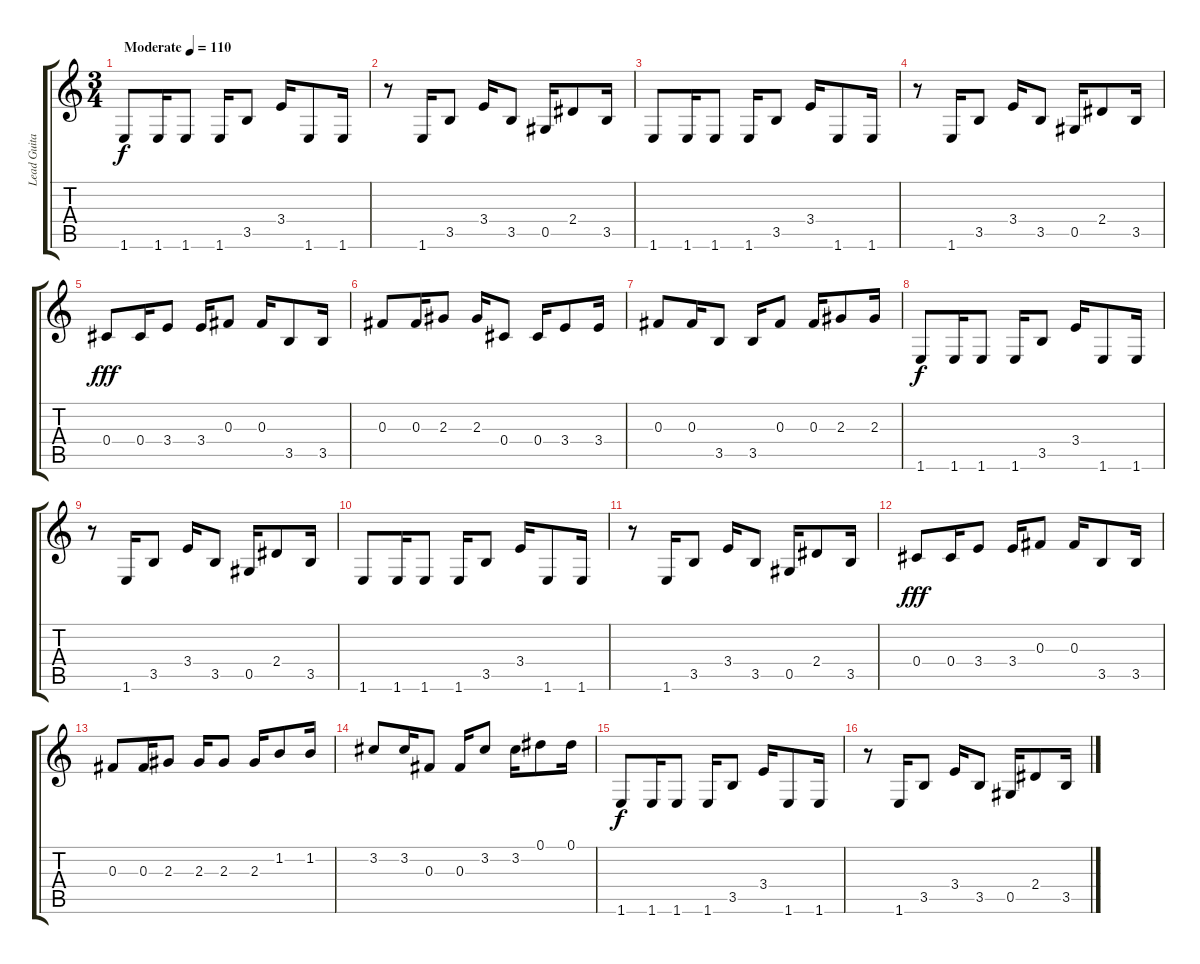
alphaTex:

\track ("Lead Guitar" "Lead Guita") {instrument distortionguitar}
\staff {score tabs}
\tuning (Eb4 Bb3 Gb3 Db3 Ab2 Eb2) {hide}
\ts (3 4)
\tempo (110 "Moderate")
\clef g2
\ks c
1.6.8{dy f instrument distortionguitar} 1.6.16 1.6.8 1.6.16 3.5.8 3.4.16 1.6.8 1.6.16 |
r.8 1.6.16 3.5.8 3.4.16 3.5.8 0.5.16 2.4.8 3.5.16 |
1.6.8 1.6.16 1.6.8 1.6.16 3.5.8 3.4.16 1.6.8 1.6.16 |
r.8 1.6.16 3.5.8 3.4.16 3.5.8 0.5.16 2.4.8 3.5.16 |
0.4.8{dy fff} 0.4.16 3.4.8 3.4.16 0.3.8 0.3.16 3.5.8 3.5.16 |
0.3.8 0.3.16 2.3.8 2.3.16 0.4.8 0.4.16 3.4.8 3.4.16 |
0.3.8 0.3.16 3.5.8 3.5.16 0.3.8 0.3.16 2.3.8 2.3.16 |
1.6.8{dy f} 1.6.16 1.6.8 1.6.16 3.5.8 3.4.16 1.6.8 1.6.16 |
r.8 1.6.16 3.5.8 3.4.16 3.5.8 0.5.16 2.4.8 3.5.16 |
1.6.8 1.6.16 1.6.8 1.6.16 3.5.8 3.4.16 1.6.8 1.6.16 |
r.8 1.6.16 3.5.8 3.4.16 3.5.8 0.5.16 2.4.8 3.5.16 |
0.4.8{dy fff} 0.4.16 3.4.8 3.4.16 0.3.8 0.3.16 3.5.8 3.5.16 |
0.3.8 0.3.16 2.3.8 2.3.16 2.3.8 2.3.16 1.2.8 1.2.16 |
3.2.8 3.2.16 0.3.8 0.3.16 3.2.8 3.2.16 0.1.8 0.1.16 |
1.6.8{dy f} 1.6.16 1.6.8 1.6.16 3.5.8 3.4.16 1.6.8 1.6.16 |
r.8 1.6.16 3.5.8 3.4.16 3.5.8 0.5.16 2.4.8 3.5.16
